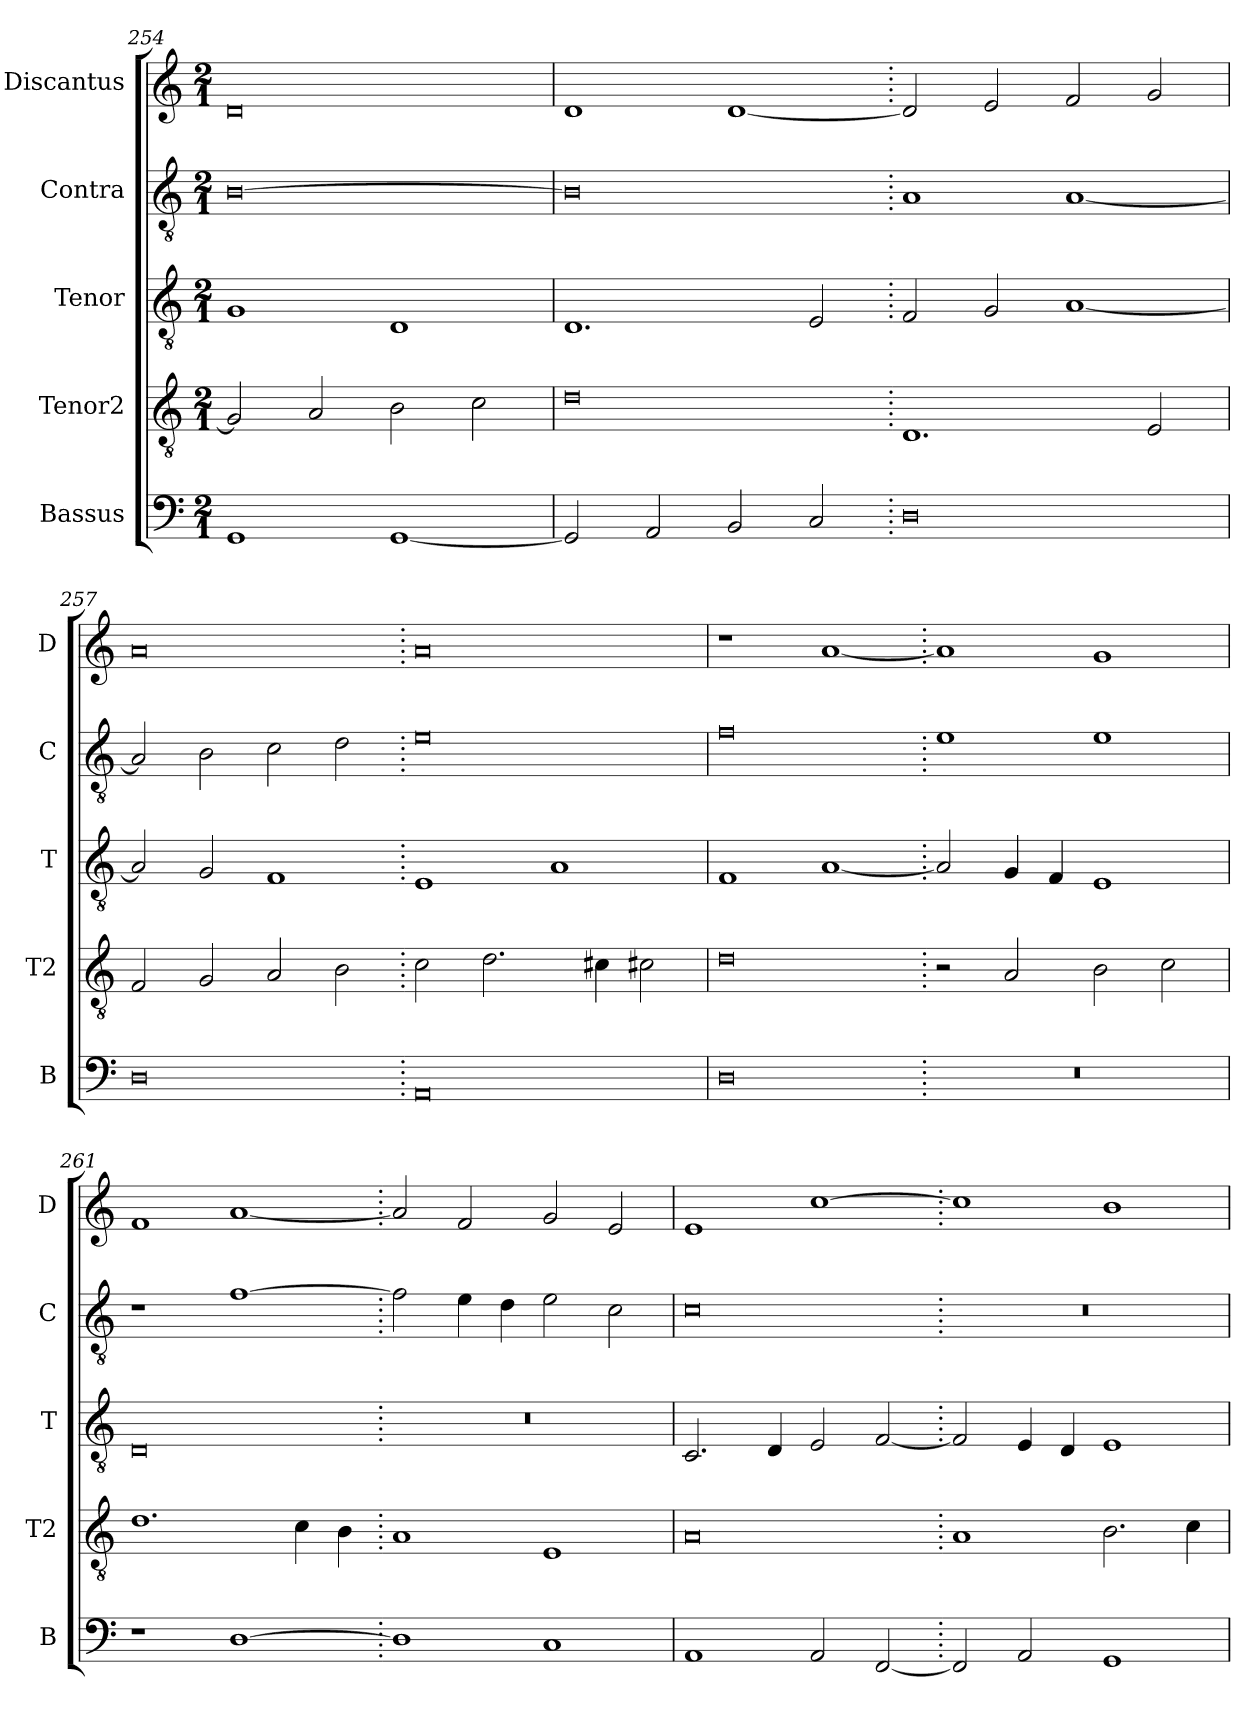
**kern	**kern	**kern	**kern	**kern
*part5	*part4	*part3	*part2	*part1
*staff5	*staff4	*staff3	*staff2	*staff1
*I"Bassus	*I"Tenor2	*I"Tenor	*I"Contra	*I"Discantus
*I'B	*I'T2	*I'T	*I'C	*I'D
*clefF4	*clefGv2	*clefGv2	*clefGv2	*clefG2
*k[]	*k[]	*k[]	*k[]	*k[]
*M2/1	*M2/1	*M2/1	*M2/1	*M2/1
=254	=254	=254	=254	=254
1GG	2G/]	1G	[0B	0d
.	2A/	.	.	.
[1GG	2B\	1D	.	.
.	2c\	.	.	.
=255	=255	=255	=255	=255
2GG/]	0d	1.D	0B]	1d
2AA/	.	.	.	.
2BB/	.	.	.	[1d
2C/	.	2E/	.	.
=256.	=256.	=256.	=256.	=256.
0D	1.D	2F/	1A	2d/]
.	.	2G/	.	2e/
.	.	[1A	[1A	2f/
.	2E/	.	.	2g/
=257	=257	=257	=257	=257
0D	2F/	2A/]	2A/]	0a
.	2G/	2G/	2B\	.
.	2A/	1F	2c\	.
.	2B\	.	2d\	.
=258.	=258.	=258.	=258.	=258.
0AA	2c\	1E	0e	0a
.	2.d\	.	.	.
.	.	1A	.	.
.	4c#X\	.	.	.
.	2c#X\	.	.	.
=259	=259	=259	=259	=259
0D	0d	1F	0f	1r
.	.	[1A	.	[1a
=260.	=260.	=260.	=260.	=260.
0r	2r	2A/]	1e	1a]
.	2A/	4G/	.	.
.	.	4F/	.	.
.	2B\	1E	1e	1g
.	2c\	.	.	.
=261	=261	=261	=261	=261
1r	1.d	0D	1r	1f
[1D	.	.	[1f	[1a
.	4c\	.	.	.
.	4B\	.	.	.
=262.	=262.	=262.	=262.	=262.
1D]	1A	0r	2f\]	2a/]
.	.	.	4e\	2f/
.	.	.	4d\	.
1C	1E	.	2e\	2g/
.	.	.	2c\	2e/
=263	=263	=263	=263	=263
1AA	0A	2.C/	0c	1e
.	.	4D/	.	.
2AA/	.	2E/	.	[1cc
[2FF/	.	[2F/	.	.
=264.	=264.	=264.	=264.	=264.
2FF/]	1A	2F/]	0r	1cc]
2AA/	.	4E/	.	.
.	.	4D/	.	.
1GG	2.B\	1E	.	1b
.	4c\	.	.	.
=	=	=	=	=
*-	*-	*-	*-	*-
